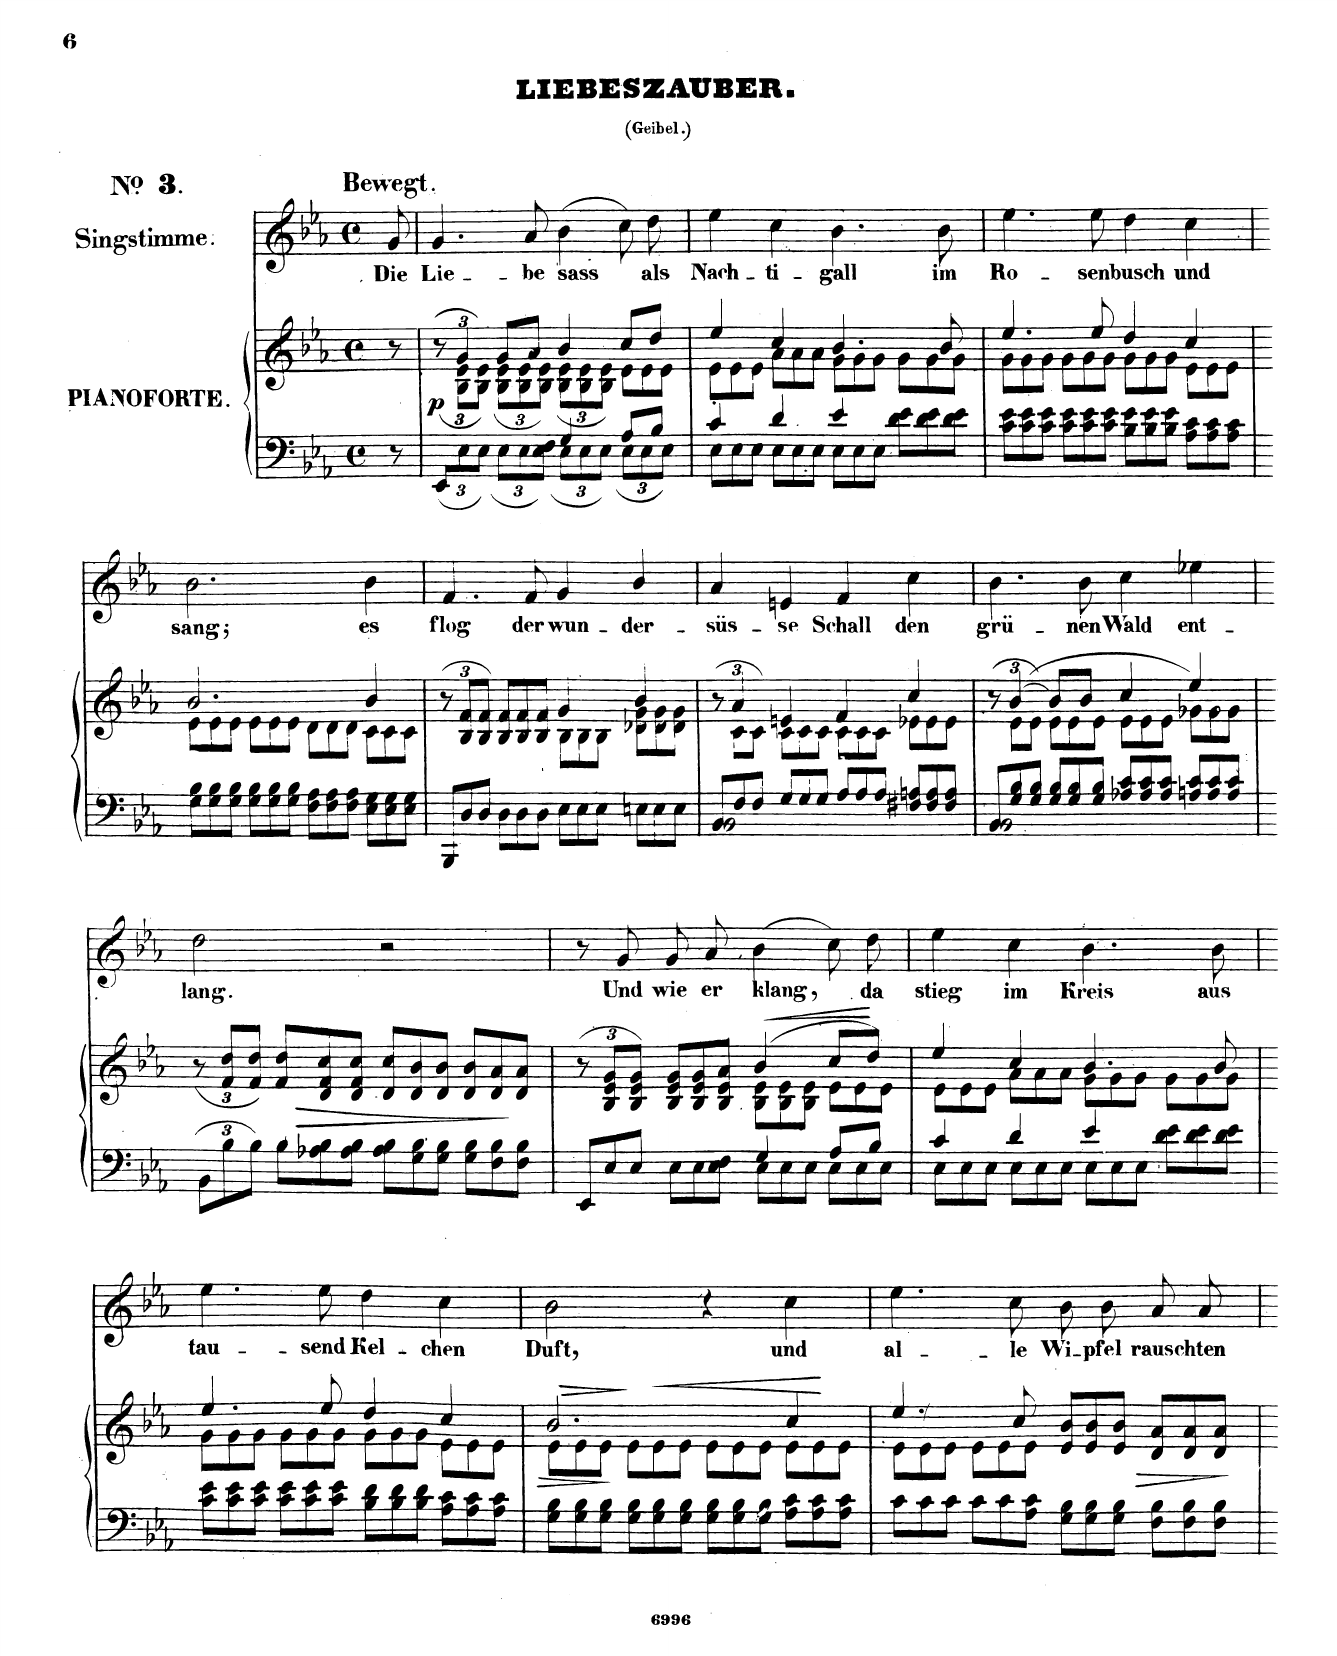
**kern	**kern	**dynam	**kern	**text	**dynam
*part2	*part2	*part2	*part1	*part1	*part1
*staff3	*staff2	*staff2/3	*staff1	*staff1	*staff1
*I"Piano	*	*	*I"Voice	*	*
*I'Pno	*	*	*	*	*
*clefF4	*clefG2	*	*clefG2	*	*
*k[b-e-a-]	*k[b-e-a-]	*	*k[b-e-a-]	*	*
*M4/4	*M4/4	*	*M4/4	*	*
*met(c)	*met(c)	*	*met(c)	*	*
=1	=1	=1	=1	=1	=1
!	!	!	!LO:TX:a:B:t=Bewegt	!	!
8r	8r	.	8g/	Die	.
=2	=2	=2	=2	=2	=2
*^	*^	*	*	*	*
!	!	!	!	!LO:DY:b	!	!	!
2ryy	12EE-/L	12r	12ryy	p	4.g/	Lie-	.
.	12E-\	6g/	12B-\ 12e-\L	.	.	.	.
.	12E-\J	.	12B-\ 12e-\J	.	.	.	.
*	*Xbrackettup	*	*Xbrackettup	*	*	*	*
.	12E-\L	8g/L	12B-\ 12e-\L	.	.	.	.
.	12E-\	.	12B-\ 12e-\	.	.	.	.
.	.	8a-/J	.	.	8a-/	-be	.
.	12E-\ 12F\J	.	12B-\ 12e-\J	.	.	.	.
4G/	12E-\L	4b-/	12B-\ 12e-\L	.	(4b-\	sass	.
.	12E-\	.	12B-\ 12e-\	.	.	.	.
.	12E-\J	.	12B-\ 12e-\J	.	.	.	.
8A-/L	12E-\L	8cc/L	12e-\L	.	8cc\L)	.	.
.	12E-\	.	12e-\	.	.	.	.
8B-/J	.	8dd/J	.	.	8dd\J	als	.
.	12E-\J	.	12e-\J	.	.	.	.
=3	=3	=3	=3	=3	=3	=3	=3
4c/	12E-\L	4ee-/	12e-\L	.	4ee-\	Nach-	.
.	12E-\	.	12e-\	.	.	.	.
.	12E-\J	.	12e-\J	.	.	.	.
4d/	12E-\L	4cc/	12a-\L	.	4cc\	-ti-	.
.	12E-\	.	12a-\	.	.	.	.
.	12E-\J	.	12a-\J	.	.	.	.
4e-/	12E-\L	4.b-/	12g\L	.	4.b-\	-gall	.
.	12E-\	.	12g\	.	.	.	.
.	12E-\J	.	12g\J	.	.	.	.
4ryy	12d\ 12e-\L	.	12g\L	.	.	.	.
.	12d\ 12e-\	.	12g\	.	.	.	.
.	.	8b-/	.	.	8b-\	im	.
.	12d\ 12e-\J	.	12g\J	.	.	.	.
=4	=4	=4	=4	=4	=4	=4	=4
1ryy	12c\ 12e-\L	4.ee-/	12g\L	.	4.ee-\	Ro-	.
.	12c\ 12e-\	.	12g\	.	.	.	.
.	12c\ 12e-\J	.	12g\J	.	.	.	.
.	12c\ 12e-\L	.	12g\L	.	.	.	.
.	12c\ 12e-\	.	12g\	.	.	.	.
.	.	8ee-/	.	.	8ee-\	-sen-	.
.	12c\ 12e-\J	.	12g\J	.	.	.	.
.	12B-\ 12e-\L	4dd/	12g\L	.	4dd\	-busch	.
.	12B-\ 12e-\	.	12g\	.	.	.	.
.	12B-\ 12e-\J	.	12g\J	.	.	.	.
.	12A-\ 12c\L	4cc/	12e-\L	.	4cc\	und	.
.	12A-\ 12c\	.	12e-\	.	.	.	.
.	12A-\ 12c\J	.	12e-\J	.	.	.	.
=5	=5	=5	=5	=5	=5	=5	=5
1ryy	12G\ 12B-\L	2.b-/	12e-\L	.	2.b-\	sang;	.
.	12G\ 12B-\	.	12e-\	.	.	.	.
.	12G\ 12B-\J	.	12e-\J	.	.	.	.
.	12G\ 12B-\L	.	12e-\L	.	.	.	.
.	12G\ 12B-\	.	12e-\	.	.	.	.
.	12G\ 12B-\J	.	12e-\J	.	.	.	.
.	12F\ 12A-\L	.	12d\L	.	.	.	.
.	12F\ 12A-\	.	12d\	.	.	.	.
.	12F\ 12A-\J	.	12d\J	.	.	.	.
.	12E-\ 12G\L	4b-/	12c\L	.	4b-\	es	.
.	12E-\ 12G\	.	12c\	.	.	.	.
.	12E-\ 12G\J	.	12c\J	.	.	.	.
=6	=6	=6	=6	=6	=6	=6	=6
*	*	*brackettup	*	*	*	*	*
1ryy	12BBB-/L	12r	2ryy	.	4.f/	flog	.
.	12D/	12B-/ 12f/L	.	.	.	.	.
.	12D/J	12B-/ 12f/J	.	.	.	.	.
*	*	*Xbrackettup	*	*	*	*	*
.	12D\L	12B-/ 12f/L	.	.	.	.	.
.	12D\	12B-/ 12f/	.	.	.	.	.
.	.	.	.	.	8f/	der	.
.	12D\J	12B-/ 12f/J	.	.	.	.	.
.	12E-\L	4g/	12B-\L	.	4g/	wun-	.
.	12E-\	.	12B-\	.	.	.	.
.	12E-\J	.	12B-\J	.	.	.	.
.	12En\L	4b-/	12d-X\ 12g\L	.	4b-/	-der-	.
.	12E\	.	12d-\ 12g\	.	.	.	.
.	12E\J	.	12d-\ 12g\J	.	.	.	.
=7	=7	=7	=7	=7	=7	=7	=7
*	*	*brackettup	*	*	*	*	*
1BB-	12BB-/L	12r	12ryy	.	4a-/	-süs-	.
.	12F/	6a-/	12c\L	.	.	.	.
.	12F/J	.	12c\J	.	.	.	.
*	*	*	*Xbrackettup	*	*	*	*
.	12G/L	4en/	12c\L	.	4en/	-se	.
.	12G/	.	12c\	.	.	.	.
.	12G/J	.	12c\J	.	.	.	.
.	12A-/L	4f/	12c\L	.	4f/	Schall	.
.	12A-/	.	12c\	.	.	.	.
.	12A-/J	.	12c\J	.	.	.	.
.	12F#X/ 12An/L	4cc/	12e-X\L	.	4cc\	den	.
.	12F#/ 12A/	.	12e-\	.	.	.	.
.	12F#/ 12A/J	.	12e-\J	.	.	.	.
=8	=8	=8	=8	=8	=8	=8	=8
*	*	*brackettup	*	*	*	*	*
1BB-	12BB-/L	12r	12ryy	.	4.b-\	grü-	.
.	12G/ 12B-/	([6b-/	12e-\L	.	.	.	.
.	12G/ 12B-/J	.	12e-\J	.	.	.	.
*	*	*	*Xbrackettup	*	*	*	*
.	12G/ 12B-/L	8b-/L]	12e-\L	.	.	.	.
.	12G/ 12B-/	.	12e-\	.	.	.	.
.	.	8b-/J	.	.	8b-\	-nen	.
.	12G/ 12B-/J	.	12e-\J	.	.	.	.
.	12A-X/ 12c/L	4cc/	12e-\L	.	4cc\	Wald	.
.	12A-/ 12c/	.	12e-\	.	.	.	.
.	12A-/ 12c/J	.	12e-\J	.	.	.	.
.	12An/ 12c/L	4ee-/)	12g-X\L	.	4ee-X\	ent-	.
.	12A/ 12c/	.	12g-\	.	.	.	.
.	12A/ 12c/J	.	12g-\J	.	.	.	.
*	*	*v	*v	*	*	*	*
=9	=9	=9	=9	=9	=9	=9
*	*brackettup	*brackettup	*	*	*	*
1ryy	12BB-\L	12r	.	2dd\	-lang.	.
.	12B-\	12f/ 12dd/L	.	.	.	.
.	12B-\J	12f/ 12dd/J	.	.	.	.
*	*Xbrackettup	*Xbrackettup	*	*	*	*
!	!	!	!LO:HP:b	!	!	!
.	12B-\L	12f/ 12dd/L	>	.	.	.
.	12A-X\ 12B-\	12d/ 12f/ 12cc/	.	.	.	.
.	12A-\ 12B-\J	12d/ 12f/ 12cc/J	.	.	.	.
.	12A-\ 12B-\L	12d/ 12cc/L	.	2r	.	.
.	12G\ 12B-\	12d/ 12b-/	.	.	.	.
.	12G\ 12B-\J	12d/ 12b-/J	.	.	.	.
.	12G\ 12B-\L	12d/ 12b-/L	.	.	.	.
.	12F\ 12B-\	12d/ 12a-/	.	.	.	.
.	12F\ 12B-\J	12d/ 12a-/J	.	.	.	.
*v	*v	*	*	*	*	*
.	.	]	.	.	.
=10	=10	=10	=10	=10	=10
*^	*	*	*	*	*
*	*	*brackettup	*	*	*	*
*	*	*^	*	*	*	*
2ryy	12EE-/L	12r	2ryy	.	8r	.	.
.	12E-/	12B-/ 12e-/ 12g/L	.	.	.	.	.
.	.	.	.	.	8g/	Und	.
.	12E-/J	12B-/ 12e-/ 12g/J	.	.	.	.	.
*	*	*Xbrackettup	*	*	*	*	*
.	12E-\L	12B-/ 12e-/ 12g/L	.	.	8g/L	wie	.
.	12E-\	12B-/ 12e-/ 12g/	.	.	.	.	.
.	.	.	.	.	8a-/J	er	.
.	12E-\ 12F\J	12B-/ 12e-/ 12a-/J	.	.	.	.	.
!	!	!	!	!LO:HP:b	!	!	!
4G/	12E-\L	(4b-/	12B-\ 12e-\L	<	(4b-\	klang,	.
.	12E-\	.	12B-\ 12e-\	.	.	.	.
.	12E-\J	.	12B-\ 12e-\J	.	.	.	.
8A-/L	12E-\L	8cc/L	12e-\L	.	8cc\L)	.	.
.	12E-\	.	12e-\	.	.	.	.
8B-/J	.	8dd/J)	.	[	8dd\J	da	.
.	12E-\J	.	12e-\J	.	.	.	.
=11	=11	=11	=11	=11	=11	=11	=11
4c/	12E-\L	4ee-/	12e-\L	.	4ee-\	stieg	.
.	12E-\	.	12e-\	.	.	.	.
.	12E-\J	.	12e-\J	.	.	.	.
4d/	12E-\L	4cc/	12a-\L	.	4cc\	im	.
.	12E-\	.	12a-\	.	.	.	.
.	12E-\J	.	12a-\J	.	.	.	.
4e-/	12E-\L	4.b-/	12g\L	.	4.b-\	Kreis	.
.	12E-\	.	12g\	.	.	.	.
.	12E-\J	.	12g\J	.	.	.	.
4ryy	12d\ 12e-\L	.	12g\L	.	.	.	.
.	12d\ 12e-\	.	12g\	.	.	.	.
.	.	8b-/	.	.	8b-\	aus	.
.	12d\ 12e-\J	.	12g\J	.	.	.	.
=12	=12	=12	=12	=12	=12	=12	=12
1ryy	12c\ 12e-\L	4.ee-/	12g\L	.	4.ee-\	tau-	.
.	12c\ 12e-\	.	12g\	.	.	.	.
.	12c\ 12e-\J	.	12g\J	.	.	.	.
.	12c\ 12e-\L	.	12g\L	.	.	.	.
.	12c\ 12e-\	.	12g\	.	.	.	.
.	.	8ee-/	.	.	8ee-\	-send	.
.	12c\ 12e-\J	.	12g\J	.	.	.	.
.	12B-\ 12d\L	4dd/	12g\L	.	4dd\	Kel-	.
.	12B-\ 12d\	.	12g\	.	.	.	.
.	12B-\ 12d\J	.	12g\J	.	.	.	.
.	12A-\ 12c\L	4cc/	12e-\L	.	4cc\	-chen	.
.	12A-\ 12c\	.	12e-\	.	.	.	.
.	12A-\ 12c\J	.	12e-\J	.	.	.	.
=13	=13	=13	=13	=13	=13	=13	=13
!	!	!	!	!LO:HP:b	!	!	!LO:HP:b
1ryy	12G\ 12B-\L	2.b-/	12e-\L	>	2b-\	Duft,	>
.	12G\ 12B-\	.	12e-\	.	.	.	.
.	12G\ 12B-\J	.	12e-\J	.	.	.	.
.	12G\ 12B-\L	.	12e-\L	]	.	.	.
.	12G\ 12B-\	.	12e-\	.	.	.	.
.	12G\ 12B-\J	.	12e-\J	.	.	.	.
!	!	!	!	!	!	!	!LO:HP:n=1:b
.	12G\ 12B-\L	.	12e-\L	.	4r	.	] <
.	12G\ 12B-\	.	12e-\	.	.	.	.
.	12G\ 12B-\J	.	12e-\J	.	.	.	.
.	12A-\ 12c\L	4cc/	12e-\L	.	4cc\	und	.
.	12A-\ 12c\	.	12e-\	.	.	.	.
.	12A-\ 12c\J	.	12e-\J	.	.	.	.
*v	*v	*	*	*	*	*	*
*	*v	*v	*	*	*	*
.	.	.	.	.	[
=14	=14	=14	=14	=14	=14
*^	*^	*	*	*	*
1ryy	12c\L	4.ee-/	12e-\L	.	4.ee-\	al-	.
.	12c\	.	12e-\	.	.	.	.
.	12c\J	.	12e-\J	.	.	.	.
.	12c\L	.	12e-\L	.	.	.	.
.	12c\	.	12e-\	.	.	.	.
.	.	8cc/	.	.	8cc\	-le	.
.	12A-\ 12c\J	.	12e-\J	.	.	.	.
.	12G\ 12B-\L	2ryy	12e-/ 12b-/L	.	8b-\L	Wi-	.
.	12G\ 12B-\	.	12e-/ 12b-/	.	.	.	.
.	.	.	.	.	8b-\J	-pfel	.
.	12G\ 12B-\J	.	12e-/ 12b-/J	.	.	.	.
.	12F\ 12B-\L	.	12d/ 12a-/L	.	8a-/L	rausch-	.
.	12F\ 12B-\	.	12d/ 12a-/	.	.	.	.
.	.	.	.	.	8a-/J	-ten	.
.	12F\ 12B-\J	.	12d/ 12a-/J	.	.	.	.
*v	*v	*	*	*	*	*	*
*	*v	*v	*	*	*	*
=	=	=	=	=	=
*-	*-	*-	*-	*-	*-
